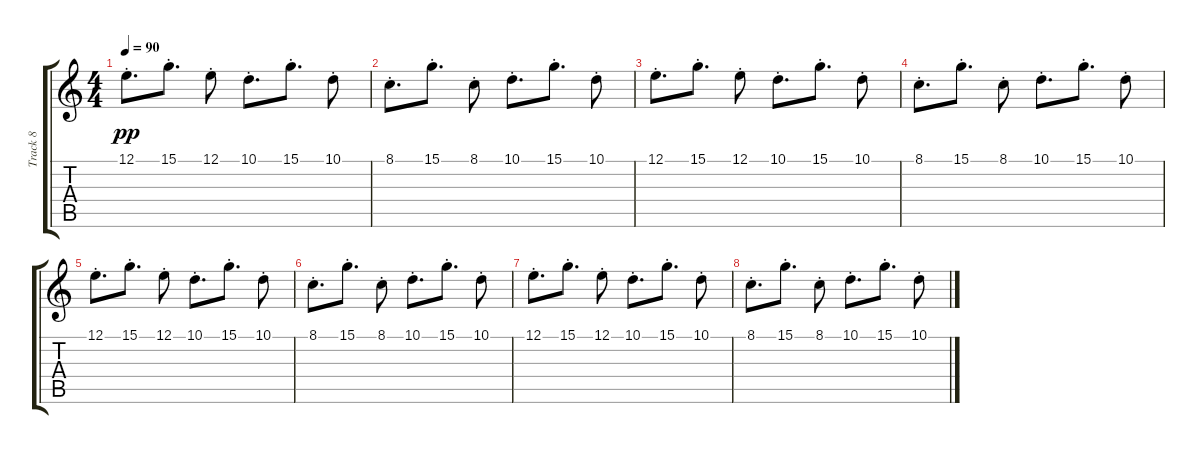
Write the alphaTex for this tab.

\track ("Track 8" "Track 8") {instrument lead4chiff}
\staff {score tabs}
\tuning (E4 B3 G3 D3 A2 E2) {hide}
\ts (4 4)
\tempo 90
\clef g2
\ks c
12.1{st}.8{d dy pp} 15.1{st}.8{d} 12.1{st}.8 10.1{st}.8{d} 15.1{st}.8{d} 10.1{st}.8 |
8.1{st}.8{d} 15.1{st}.8{d} 8.1{st}.8 10.1{st}.8{d} 15.1{st}.8{d} 10.1{st}.8 |
12.1{st}.8{d} 15.1{st}.8{d} 12.1{st}.8 10.1{st}.8{d} 15.1{st}.8{d} 10.1{st}.8 |
8.1{st}.8{d} 15.1{st}.8{d} 8.1{st}.8 10.1{st}.8{d} 15.1{st}.8{d} 10.1{st}.8 |
12.1{st}.8{d} 15.1{st}.8{d} 12.1{st}.8 10.1{st}.8{d} 15.1{st}.8{d} 10.1{st}.8 |
8.1{st}.8{d} 15.1{st}.8{d} 8.1{st}.8 10.1{st}.8{d} 15.1{st}.8{d} 10.1{st}.8 |
12.1{st}.8{d} 15.1{st}.8{d} 12.1{st}.8 10.1{st}.8{d} 15.1{st}.8{d} 10.1{st}.8 |
8.1{st}.8{d} 15.1{st}.8{d} 8.1{st}.8 10.1{st}.8{d} 15.1{st}.8{d} 10.1{st}.8
